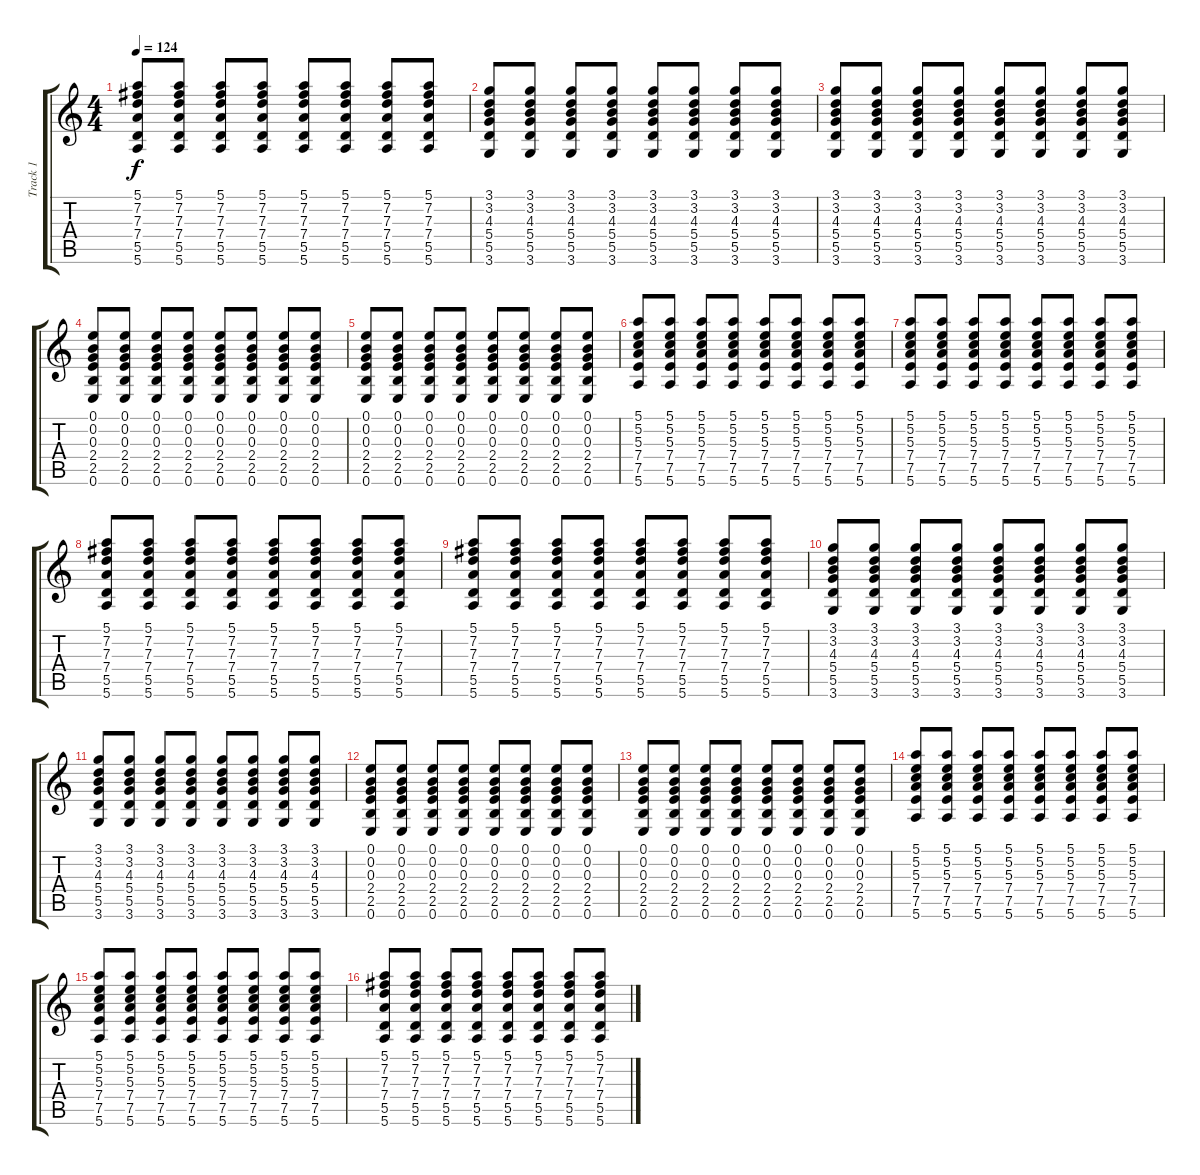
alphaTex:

\track ("Track 1" "Track 1") {instrument electricguitarmuted}
\staff {score tabs}
\tuning (E4 B3 G3 D3 A2 E2) {hide}
\ts (4 4)
\tempo 124
\clef g2
\ks c
(5.1 7.2 7.3 7.4 5.5 5.6).8{dy f} (5.1 7.2 7.3 7.4 5.5 5.6).8 (5.1 7.2 7.3 7.4 5.5 5.6).8 (5.1 7.2 7.3 7.4 5.5 5.6).8 (5.1 7.2 7.3 7.4 5.5 5.6).8 (5.1 7.2 7.3 7.4 5.5 5.6).8 (5.1 7.2 7.3 7.4 5.5 5.6).8 (5.1 7.2 7.3 7.4 5.5 5.6).8 |
(3.1 3.2 4.3 5.4 5.5 3.6).8 (3.1 3.2 4.3 5.4 5.5 3.6).8 (3.1 3.2 4.3 5.4 5.5 3.6).8 (3.1 3.2 4.3 5.4 5.5 3.6).8 (3.1 3.2 4.3 5.4 5.5 3.6).8 (3.1 3.2 4.3 5.4 5.5 3.6).8 (3.1 3.2 4.3 5.4 5.5 3.6).8 (3.1 3.2 4.3 5.4 5.5 3.6).8 |
(3.1 3.2 4.3 5.4 5.5 3.6).8 (3.1 3.2 4.3 5.4 5.5 3.6).8 (3.1 3.2 4.3 5.4 5.5 3.6).8 (3.1 3.2 4.3 5.4 5.5 3.6).8 (3.1 3.2 4.3 5.4 5.5 3.6).8 (3.1 3.2 4.3 5.4 5.5 3.6).8 (3.1 3.2 4.3 5.4 5.5 3.6).8 (3.1 3.2 4.3 5.4 5.5 3.6).8 |
(0.1 0.2 0.3 2.4 2.5 0.6).8 (0.1 0.2 0.3 2.4 2.5 0.6).8 (0.1 0.2 0.3 2.4 2.5 0.6).8 (0.1 0.2 0.3 2.4 2.5 0.6).8 (0.1 0.2 0.3 2.4 2.5 0.6).8 (0.1 0.2 0.3 2.4 2.5 0.6).8 (0.1 0.2 0.3 2.4 2.5 0.6).8 (0.1 0.2 0.3 2.4 2.5 0.6).8 |
(0.1 0.2 0.3 2.4 2.5 0.6).8 (0.1 0.2 0.3 2.4 2.5 0.6).8 (0.1 0.2 0.3 2.4 2.5 0.6).8 (0.1 0.2 0.3 2.4 2.5 0.6).8 (0.1 0.2 0.3 2.4 2.5 0.6).8 (0.1 0.2 0.3 2.4 2.5 0.6).8 (0.1 0.2 0.3 2.4 2.5 0.6).8 (0.1 0.2 0.3 2.4 2.5 0.6).8 |
(5.1 5.2 5.3 7.4 7.5 5.6).8 (5.1 5.2 5.3 7.4 7.5 5.6).8 (5.1 5.2 5.3 7.4 7.5 5.6).8 (5.1 5.2 5.3 7.4 7.5 5.6).8 (5.1 5.2 5.3 7.4 7.5 5.6).8 (5.1 5.2 5.3 7.4 7.5 5.6).8 (5.1 5.2 5.3 7.4 7.5 5.6).8 (5.1 5.2 5.3 7.4 7.5 5.6).8 |
(5.1 5.2 5.3 7.4 7.5 5.6).8 (5.1 5.2 5.3 7.4 7.5 5.6).8 (5.1 5.2 5.3 7.4 7.5 5.6).8 (5.1 5.2 5.3 7.4 7.5 5.6).8 (5.1 5.2 5.3 7.4 7.5 5.6).8 (5.1 5.2 5.3 7.4 7.5 5.6).8 (5.1 5.2 5.3 7.4 7.5 5.6).8 (5.1 5.2 5.3 7.4 7.5 5.6).8 |
(5.1 7.2 7.3 7.4 5.5 5.6).8 (5.1 7.2 7.3 7.4 5.5 5.6).8 (5.1 7.2 7.3 7.4 5.5 5.6).8 (5.1 7.2 7.3 7.4 5.5 5.6).8 (5.1 7.2 7.3 7.4 5.5 5.6).8 (5.1 7.2 7.3 7.4 5.5 5.6).8 (5.1 7.2 7.3 7.4 5.5 5.6).8 (5.1 7.2 7.3 7.4 5.5 5.6).8 |
(5.1 7.2 7.3 7.4 5.5 5.6).8 (5.1 7.2 7.3 7.4 5.5 5.6).8 (5.1 7.2 7.3 7.4 5.5 5.6).8 (5.1 7.2 7.3 7.4 5.5 5.6).8 (5.1 7.2 7.3 7.4 5.5 5.6).8 (5.1 7.2 7.3 7.4 5.5 5.6).8 (5.1 7.2 7.3 7.4 5.5 5.6).8 (5.1 7.2 7.3 7.4 5.5 5.6).8 |
(3.1 3.2 4.3 5.4 5.5 3.6).8 (3.1 3.2 4.3 5.4 5.5 3.6).8 (3.1 3.2 4.3 5.4 5.5 3.6).8 (3.1 3.2 4.3 5.4 5.5 3.6).8 (3.1 3.2 4.3 5.4 5.5 3.6).8 (3.1 3.2 4.3 5.4 5.5 3.6).8 (3.1 3.2 4.3 5.4 5.5 3.6).8 (3.1 3.2 4.3 5.4 5.5 3.6).8 |
(3.1 3.2 4.3 5.4 5.5 3.6).8 (3.1 3.2 4.3 5.4 5.5 3.6).8 (3.1 3.2 4.3 5.4 5.5 3.6).8 (3.1 3.2 4.3 5.4 5.5 3.6).8 (3.1 3.2 4.3 5.4 5.5 3.6).8 (3.1 3.2 4.3 5.4 5.5 3.6).8 (3.1 3.2 4.3 5.4 5.5 3.6).8 (3.1 3.2 4.3 5.4 5.5 3.6).8 |
(0.1 0.2 0.3 2.4 2.5 0.6).8 (0.1 0.2 0.3 2.4 2.5 0.6).8 (0.1 0.2 0.3 2.4 2.5 0.6).8 (0.1 0.2 0.3 2.4 2.5 0.6).8 (0.1 0.2 0.3 2.4 2.5 0.6).8 (0.1 0.2 0.3 2.4 2.5 0.6).8 (0.1 0.2 0.3 2.4 2.5 0.6).8 (0.1 0.2 0.3 2.4 2.5 0.6).8 |
(0.1 0.2 0.3 2.4 2.5 0.6).8 (0.1 0.2 0.3 2.4 2.5 0.6).8 (0.1 0.2 0.3 2.4 2.5 0.6).8 (0.1 0.2 0.3 2.4 2.5 0.6).8 (0.1 0.2 0.3 2.4 2.5 0.6).8 (0.1 0.2 0.3 2.4 2.5 0.6).8 (0.1 0.2 0.3 2.4 2.5 0.6).8 (0.1 0.2 0.3 2.4 2.5 0.6).8 |
(5.1 5.2 5.3 7.4 7.5 5.6).8 (5.1 5.2 5.3 7.4 7.5 5.6).8 (5.1 5.2 5.3 7.4 7.5 5.6).8 (5.1 5.2 5.3 7.4 7.5 5.6).8 (5.1 5.2 5.3 7.4 7.5 5.6).8 (5.1 5.2 5.3 7.4 7.5 5.6).8 (5.1 5.2 5.3 7.4 7.5 5.6).8 (5.1 5.2 5.3 7.4 7.5 5.6).8 |
(5.1 5.2 5.3 7.4 7.5 5.6).8 (5.1 5.2 5.3 7.4 7.5 5.6).8 (5.1 5.2 5.3 7.4 7.5 5.6).8 (5.1 5.2 5.3 7.4 7.5 5.6).8 (5.1 5.2 5.3 7.4 7.5 5.6).8 (5.1 5.2 5.3 7.4 7.5 5.6).8 (5.1 5.2 5.3 7.4 7.5 5.6).8 (5.1 5.2 5.3 7.4 7.5 5.6).8 |
(5.1 7.2 7.3 7.4 5.5 5.6).8 (5.1 7.2 7.3 7.4 5.5 5.6).8 (5.1 7.2 7.3 7.4 5.5 5.6).8 (5.1 7.2 7.3 7.4 5.5 5.6).8 (5.1 7.2 7.3 7.4 5.5 5.6).8 (5.1 7.2 7.3 7.4 5.5 5.6).8 (5.1 7.2 7.3 7.4 5.5 5.6).8 (5.1 7.2 7.3 7.4 5.5 5.6).8
